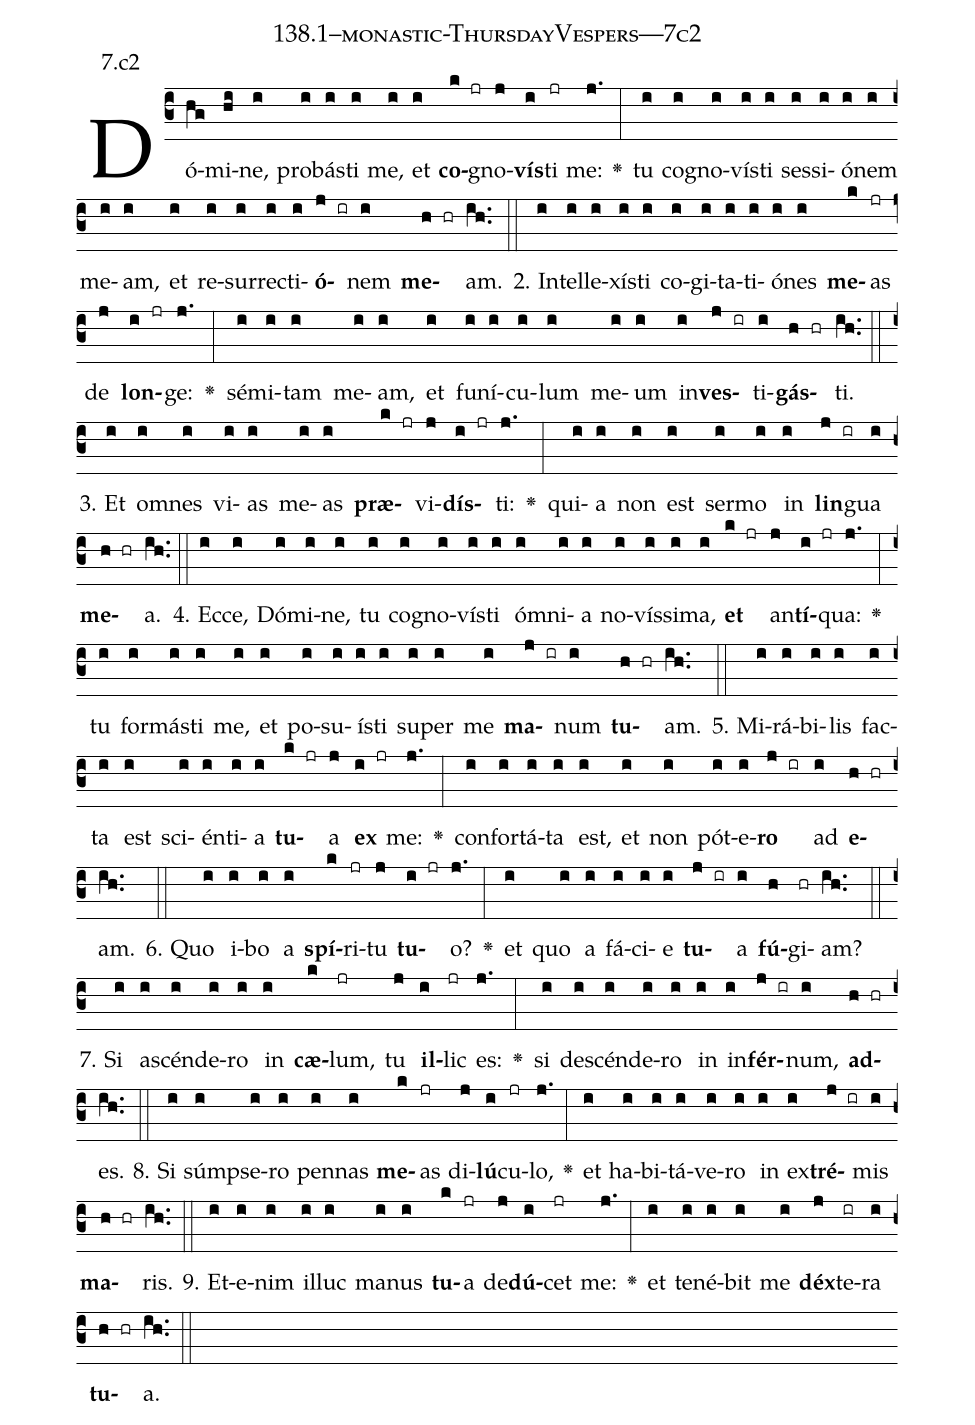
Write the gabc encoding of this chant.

name: 138.1--monastic-ThursdayVespers---7c2;
annotation: 7.c2;
%%
(c3)Dó(hg)mi(hi)ne,(i) pro(i)bás(i)ti(i) me,(i) et(i) <b>co</b>(k jr)gno(j)<b>vís</b>(i)ti(jr) me:(j.) <v>\greheightstar</v>(:) tu(i) co(i)gno(i)vís(i)ti(i) ses(i)si(i)ó(i)nem(i) me(i)am,(i) et(i) re(i)sur(i)rec(i)ti(i)<b>ó</b>(j ir)nem(i) <b>me</b>(h hr)am.(ih..) (::)
2. In(i)tel(i)le(i)xís(i)ti(i) co(i)gi(i)ta(i)ti(i)ó(i)nes(i) <b>me</b>(k)as(jr) de(j) <b>lon</b>(i jr)ge:(j.) <v>\greheightstar</v>(:) sé(i)mi(i)tam(i) me(i)am,(i) et(i) fu(i)ní(i)cu(i)lum(i) me(i)um(i) in(i)<b>ves</b>(j ir)ti(i)<b>gás</b>(h hr)ti.(ih..) (::)
3. Et(i) om(i)nes(i) vi(i)as(i) me(i)as(i) <b>præ</b>(k jr)vi(j)<b>dís</b>(i jr)ti:(j.) <v>\greheightstar</v>(:) qui(i)a(i) non(i) est(i) ser(i)mo(i) in(i) <b>lin</b>(j ir)gua(i) <b>me</b>(h hr)a.(ih..) (::)
4. Ec(i)ce,(i) Dó(i)mi(i)ne,(i) tu(i) co(i)gno(i)vís(i)ti(i) óm(i)ni(i)a(i) no(i)vís(i)si(i)ma,(i) <b>et</b>(k jr) an(j)<b>tí</b>(i jr)qua:(j.) <v>\greheightstar</v>(:) tu(i) for(i)más(i)ti(i) me,(i) et(i) po(i)su(i)ís(i)ti(i) su(i)per(i) me(i) <b>ma</b>(j ir)num(i) <b>tu</b>(h hr)am.(ih..) (::)
5. Mi(i)rá(i)bi(i)lis(i) fac(i)ta(i) est(i) sci(i)én(i)ti(i)a(i) <b>tu</b>(k jr)a(j) <b>ex</b>(i jr) me:(j.) <v>\greheightstar</v>(:) con(i)for(i)tá(i)ta(i) est,(i) et(i) non(i) pót(i)e(i)<b>ro</b>(j ir) ad(i) <b>e</b>(h hr)am.(ih..) (::)
6. Quo(i) i(i)bo(i) a(i) <b>spí</b>(k)ri(jr)tu(j) <b>tu</b>(i jr)o?(j.) <v>\greheightstar</v>(:) et(i) quo(i) a(i) fá(i)ci(i)e(i) <b>tu</b>(j ir)a(i) <b>fú</b>(h)gi(hr)am?(ih..) (::)
7. Si(i) a(i)scén(i)de(i)ro(i) in(i) <b>cæ</b>(k)lum,(jr) tu(j) <b>il</b>(i)lic(jr) es:(j.) <v>\greheightstar</v>(:) si(i) de(i)scén(i)de(i)ro(i) in(i) in(i)<b>fér</b>(j ir)num,(i) <b>ad</b>(h hr)es.(ih..) (::)
8. Si(i) súmp(i)se(i)ro(i) pen(i)nas(i) <b>me</b>(k)as(jr) di(j)<b>lú</b>(i)cu(jr)lo,(j.) <v>\greheightstar</v>(:) et(i) ha(i)bi(i)tá(i)ve(i)ro(i) in(i) ex(i)<b>tré</b>(j ir)mis(i) <b>ma</b>(h hr)ris.(ih..) (::)
9. Et(i)e(i)nim(i) il(i)luc(i) ma(i)nus(i) <b>tu</b>(k)a(jr) de(j)<b>dú</b>(i)cet(jr) me:(j.) <v>\greheightstar</v>(:) et(i) te(i)né(i)bit(i) me(i) <b>déx</b>(j)te(ir)ra(i) <b>tu</b>(h hr)a.(ih..) (::)
